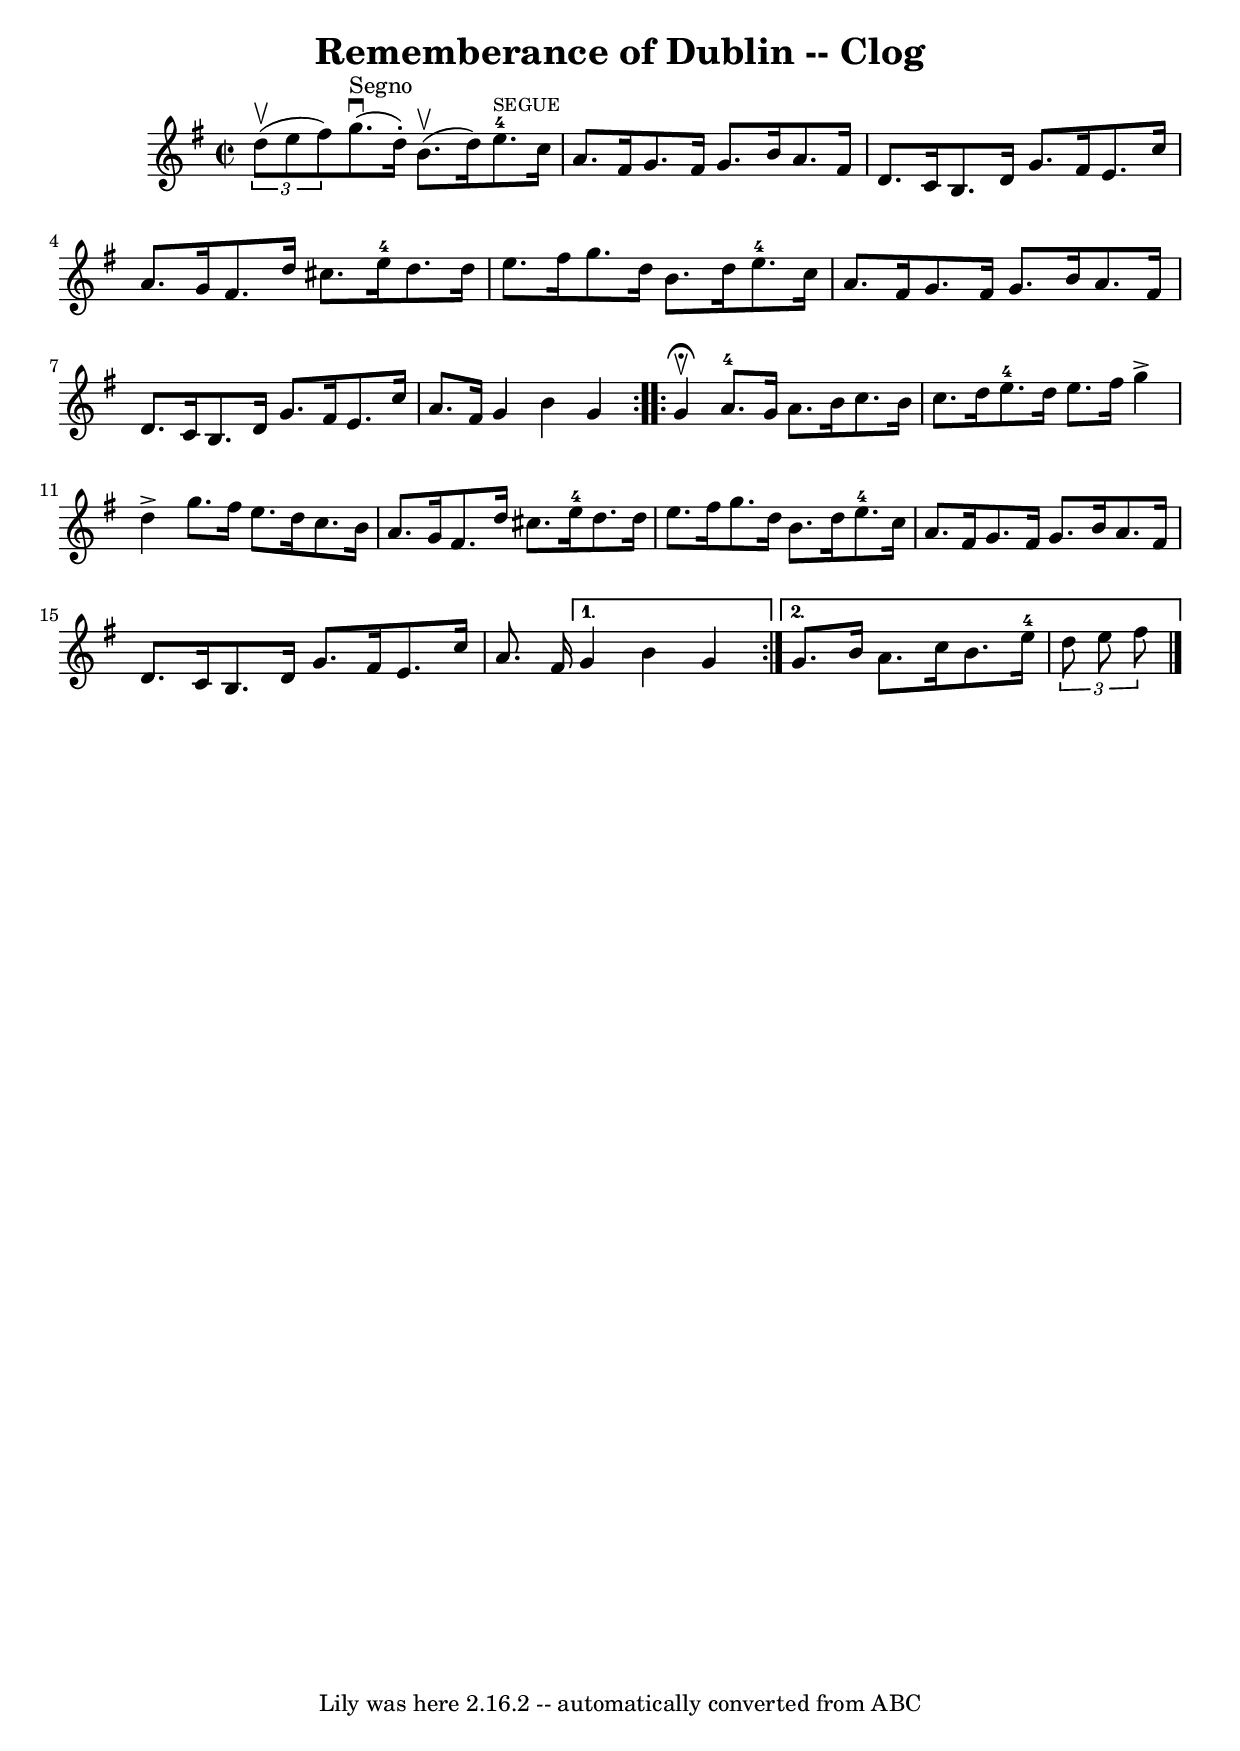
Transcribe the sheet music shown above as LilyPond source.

\version "2.16.2"
\include "Mammoth.ily"
\header {
  %% book = "Ryan's Mammoth Collection"
  crossRefNumber = "1"
  footnotes = "\\\\156 930"
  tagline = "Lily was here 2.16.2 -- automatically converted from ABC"
  title = "Rememberance of Dublin -- Clog"

}
voicedefault =  {



  \repeat volta 2 {

    \override Staff.TimeSignature #'style = #'C
    \time 2/2 
    \key g \major
   \times 2/3 { d''8^\upbow(e''8 fis''8) 
			       }  
    |
    g''8.^"Segno"^\downbow(d''16 -.) b'8.^\upbow(d''16  
    -) e''8.-4^\segue c''16 a'8. fis'16    |
    g'8.    
    fis'16 g'8. b'16 a'8. fis'16 d'8. c'16    |
    b8.    
    d'16 g'8. fis'16 e'8. c''16 a'8. g'16    |
    fis'8.    
    d''16 cis''8. e''16-4 d''8. d''16 e''8. fis''16    |
    
    g''8. d''16 b'8. d''16 e''8.-4 c''16 a'8. fis'16   
    |
    g'8. fis'16 g'8. b'16 a'8. fis'16 d'8. c'16    
    |
    b8. d'16 g'8. fis'16 e'8. c''16 a'8. fis'16    
    |
    g'4 b'4 g'4    
  }     
  \repeat volta 2 {
    g'4 
    ^\fermata^\upbow |
    a'8.-4 g'16 a'8. b'16 c''8.    
    b'16 c''8. d''16    |
    e''8.-4 d''16 e''8. fis''16   
    g''4^\accent d''4^\accent   |
    g''8. fis''16 e''8. d''16  
    c''8. b'16 a'8. g'16    |
    fis'8. d''16 cis''8.    
    e''16-4 d''8. d''16 e''8. fis''16    |
    g''8. d''16  
    b'8. d''16 e''8.-4 c''16 a'8. fis'16    |
    g'8.    
    fis'16 g'8. b'16 a'8. fis'16 d'8. c'16    |
    b8.    
    d'16 g'8. fis'16 e'8. c''16 a'8. fis'16    
  } \alternative{{   
    g'4 b'4 g'4  
  } { g'8. b'16 a'8. c''16 b'8. e''16-4   
      \times 2/3 { d''8 e''8 fis''8  
		 }       \bar "|."   
    }
	       }

}

\score{
  <<

    \context Staff="default"
    {
      \voicedefault 
      
    }

  >>
  \layout {
    
  }
  \midi {
  }

}
